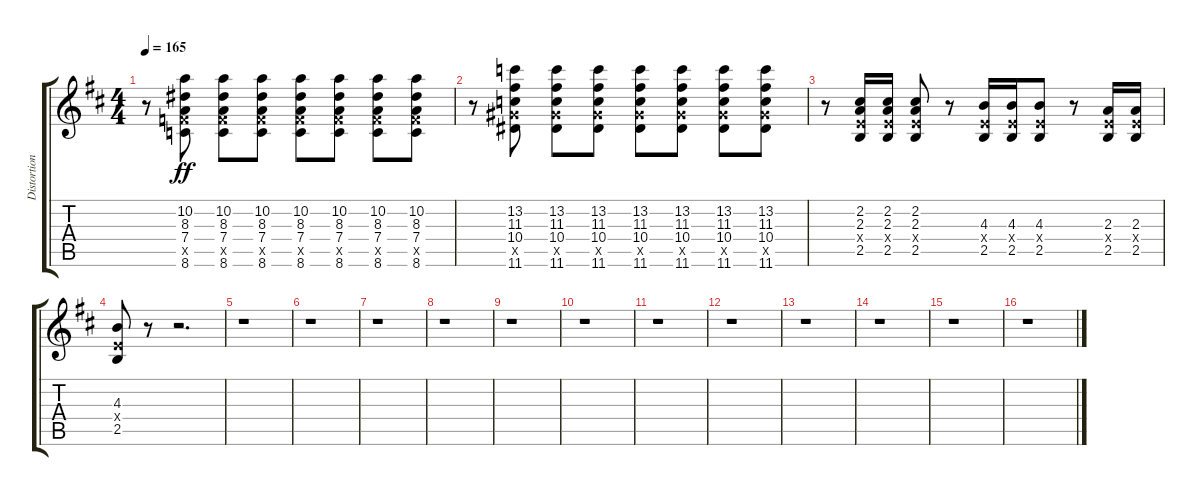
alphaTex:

\track ("Distortion" "Distortion") {instrument distortionguitar}
\staff {score tabs}
\tuning (E4 B3 G3 D3 A2 E2) {hide}
\ts (4 4)
\tempo 165
\clef g2
\ks d
r.8{dy ff} (10.2 8.3 7.4 8.5{x} 8.6).8 (10.2 8.3 7.4 8.5{x} 8.6).8 (10.2 8.3 7.4 8.5{x} 8.6).8 (10.2 8.3 7.4 8.5{x} 8.6).8 (10.2 8.3 7.4 8.5{x} 8.6).8 (10.2 8.3 7.4 8.5{x} 8.6).8 (10.2 8.3 7.4 8.5{x} 8.6).8 |
r.8 (13.2 11.3 10.4 11.5{x} 11.6).8 (13.2 11.3 10.4 11.5{x} 11.6).8 (13.2 11.3 10.4 11.5{x} 11.6).8 (13.2 11.3 10.4 11.5{x} 11.6).8 (13.2 11.3 10.4 11.5{x} 11.6).8 (13.2 11.3 10.4 11.5{x} 11.6).8 (13.2 11.3 10.4 11.5{x} 11.6).8 |
r.8 (2.2 2.3 2.4{x} 2.5).16 (2.2 2.3 2.4{x} 2.5).16 (2.2 2.3 2.4{x} 2.5).8 r.8 (4.3 2.4{x} 2.5).16 (4.3 2.4{x} 2.5).16 (4.3 2.4{x} 2.5).8 r.8 (2.3 2.4{x} 2.5).16 (2.3 2.4{x} 2.5).16 |
(4.3 2.4{x} 2.5).8 r.8 r.2{d} |
r.1 |
r.1 |
r.1 |
r.1 |
r.1 |
r.1 |
r.1 |
r.1 |
r.1 |
r.1 |
r.1 |
r.1
